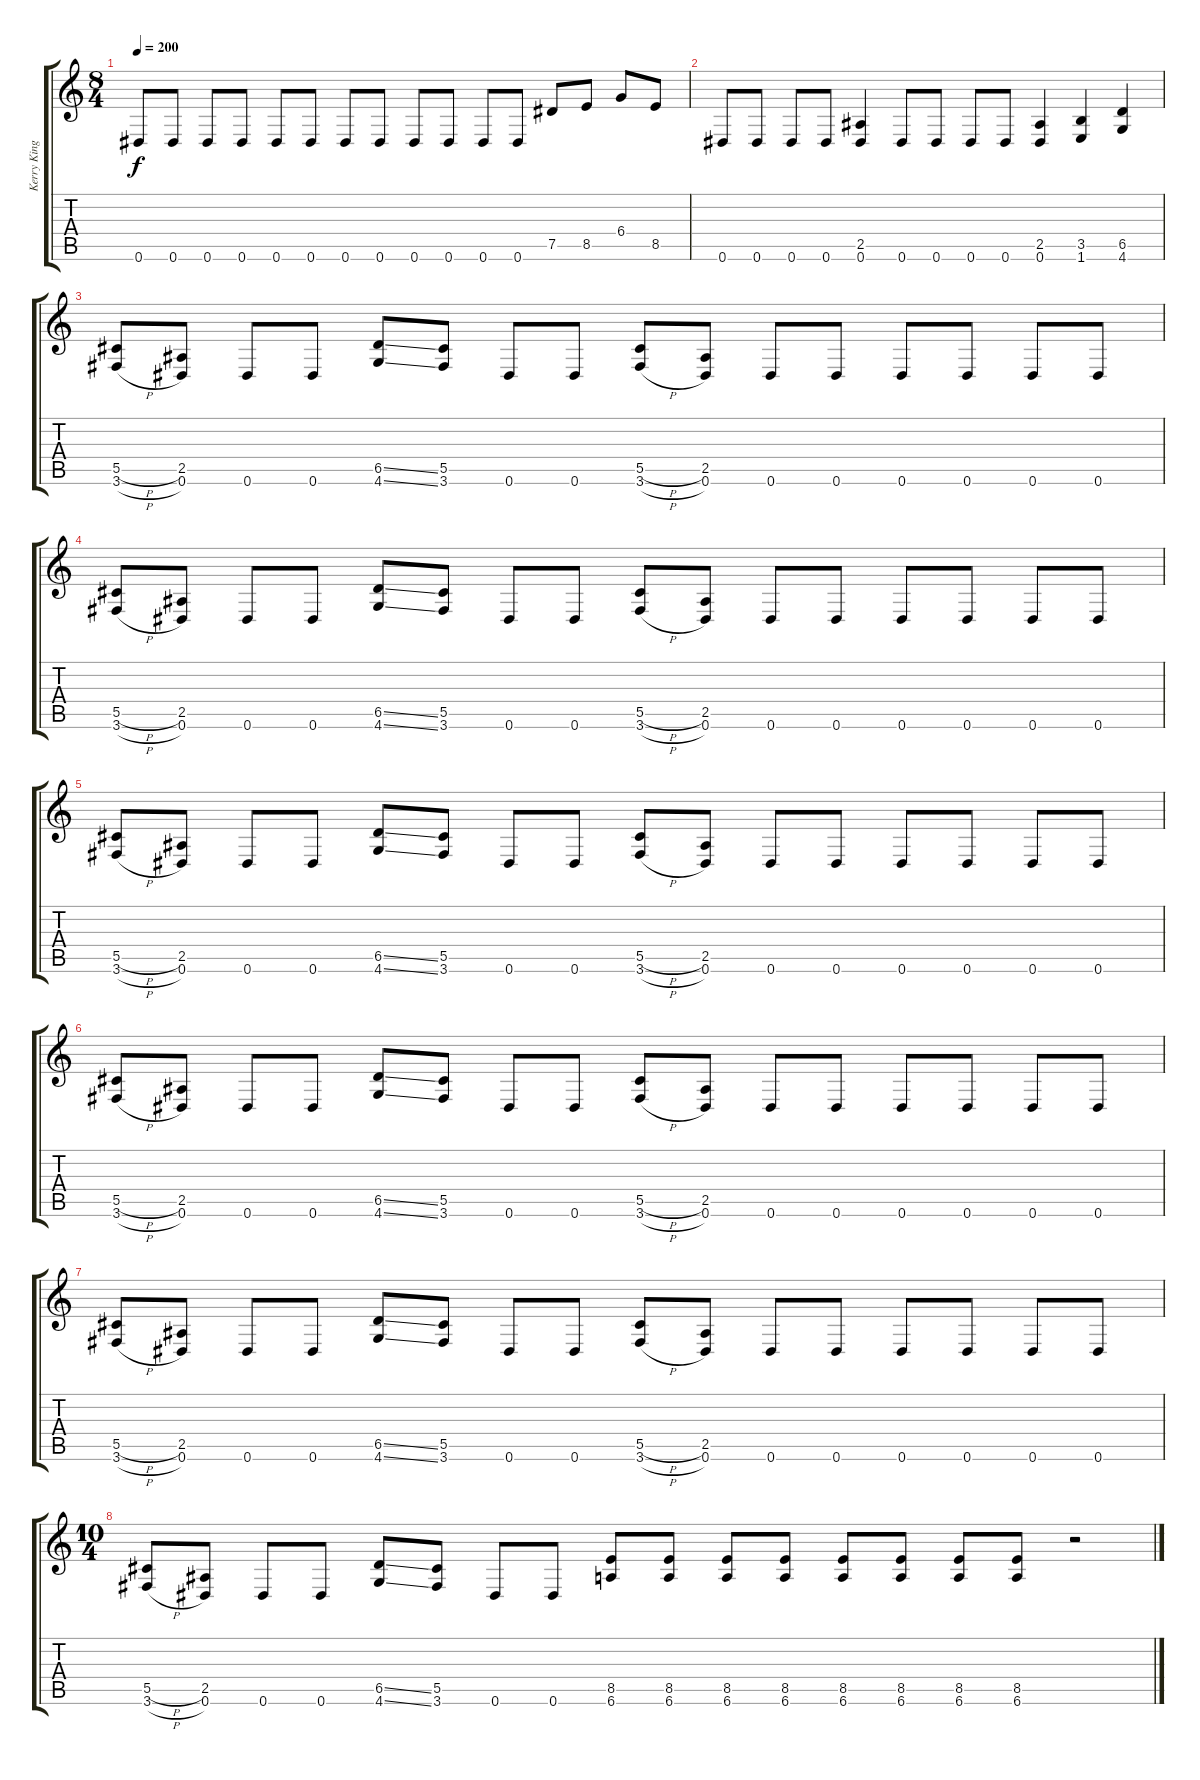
\track ("Kerry King" "Kerry King") {instrument overdrivenguitar}
\staff {score tabs}
\tuning (Eb4 Bb3 Gb3 Db3 Ab2 Eb2) {hide}
\ts (8 4)
\tempo 200
\clef g2
\ks c
0.6.8{dy f} 0.6.8 0.6.8 0.6.8 0.6.8 0.6.8 0.6.8 0.6.8 0.6.8 0.6.8 0.6.8 0.6.8 7.5.8 8.5.8 6.4.8 8.5.8 |
0.6.8 0.6.8 0.6.8 0.6.8 (2.5 0.6).4 0.6.8 0.6.8 0.6.8 0.6.8 (2.5 0.6).4 (3.5 1.6).4 (6.5 4.6).4 |
(5.5{h} 3.6{h}).8 (2.5 0.6).8 0.6.8 0.6.8 (6.5{ss} 4.6{ss}).8 (5.5 3.6).8 0.6.8 0.6.8 (5.5{h} 3.6{h}).8 (2.5 0.6).8 0.6.8 0.6.8 0.6.8 0.6.8 0.6.8 0.6.8 |
(5.5{h} 3.6{h}).8 (2.5 0.6).8 0.6.8 0.6.8 (6.5{ss} 4.6{ss}).8 (5.5 3.6).8 0.6.8 0.6.8 (5.5{h} 3.6{h}).8 (2.5 0.6).8 0.6.8 0.6.8 0.6.8 0.6.8 0.6.8 0.6.8 |
(5.5{h} 3.6{h}).8 (2.5 0.6).8 0.6.8 0.6.8 (6.5{ss} 4.6{ss}).8 (5.5 3.6).8 0.6.8 0.6.8 (5.5{h} 3.6{h}).8 (2.5 0.6).8 0.6.8 0.6.8 0.6.8 0.6.8 0.6.8 0.6.8 |
(5.5{h} 3.6{h}).8 (2.5 0.6).8 0.6.8 0.6.8 (6.5{ss} 4.6{ss}).8 (5.5 3.6).8 0.6.8 0.6.8 (5.5{h} 3.6{h}).8 (2.5 0.6).8 0.6.8 0.6.8 0.6.8 0.6.8 0.6.8 0.6.8 |
(5.5{h} 3.6{h}).8 (2.5 0.6).8 0.6.8 0.6.8 (6.5{ss} 4.6{ss}).8 (5.5 3.6).8 0.6.8 0.6.8 (5.5{h} 3.6{h}).8 (2.5 0.6).8 0.6.8 0.6.8 0.6.8 0.6.8 0.6.8 0.6.8 |
\ts (10 4)
(5.5{h} 3.6{h}).8 (2.5 0.6).8 0.6.8 0.6.8 (6.5{ss} 4.6{ss}).8 (5.5 3.6).8 0.6.8 0.6.8 (8.5 6.6).8 (8.5 6.6).8 (8.5 6.6).8 (8.5 6.6).8 (8.5 6.6).8 (8.5 6.6).8 (8.5 6.6).8 (8.5 6.6).8 r.2
